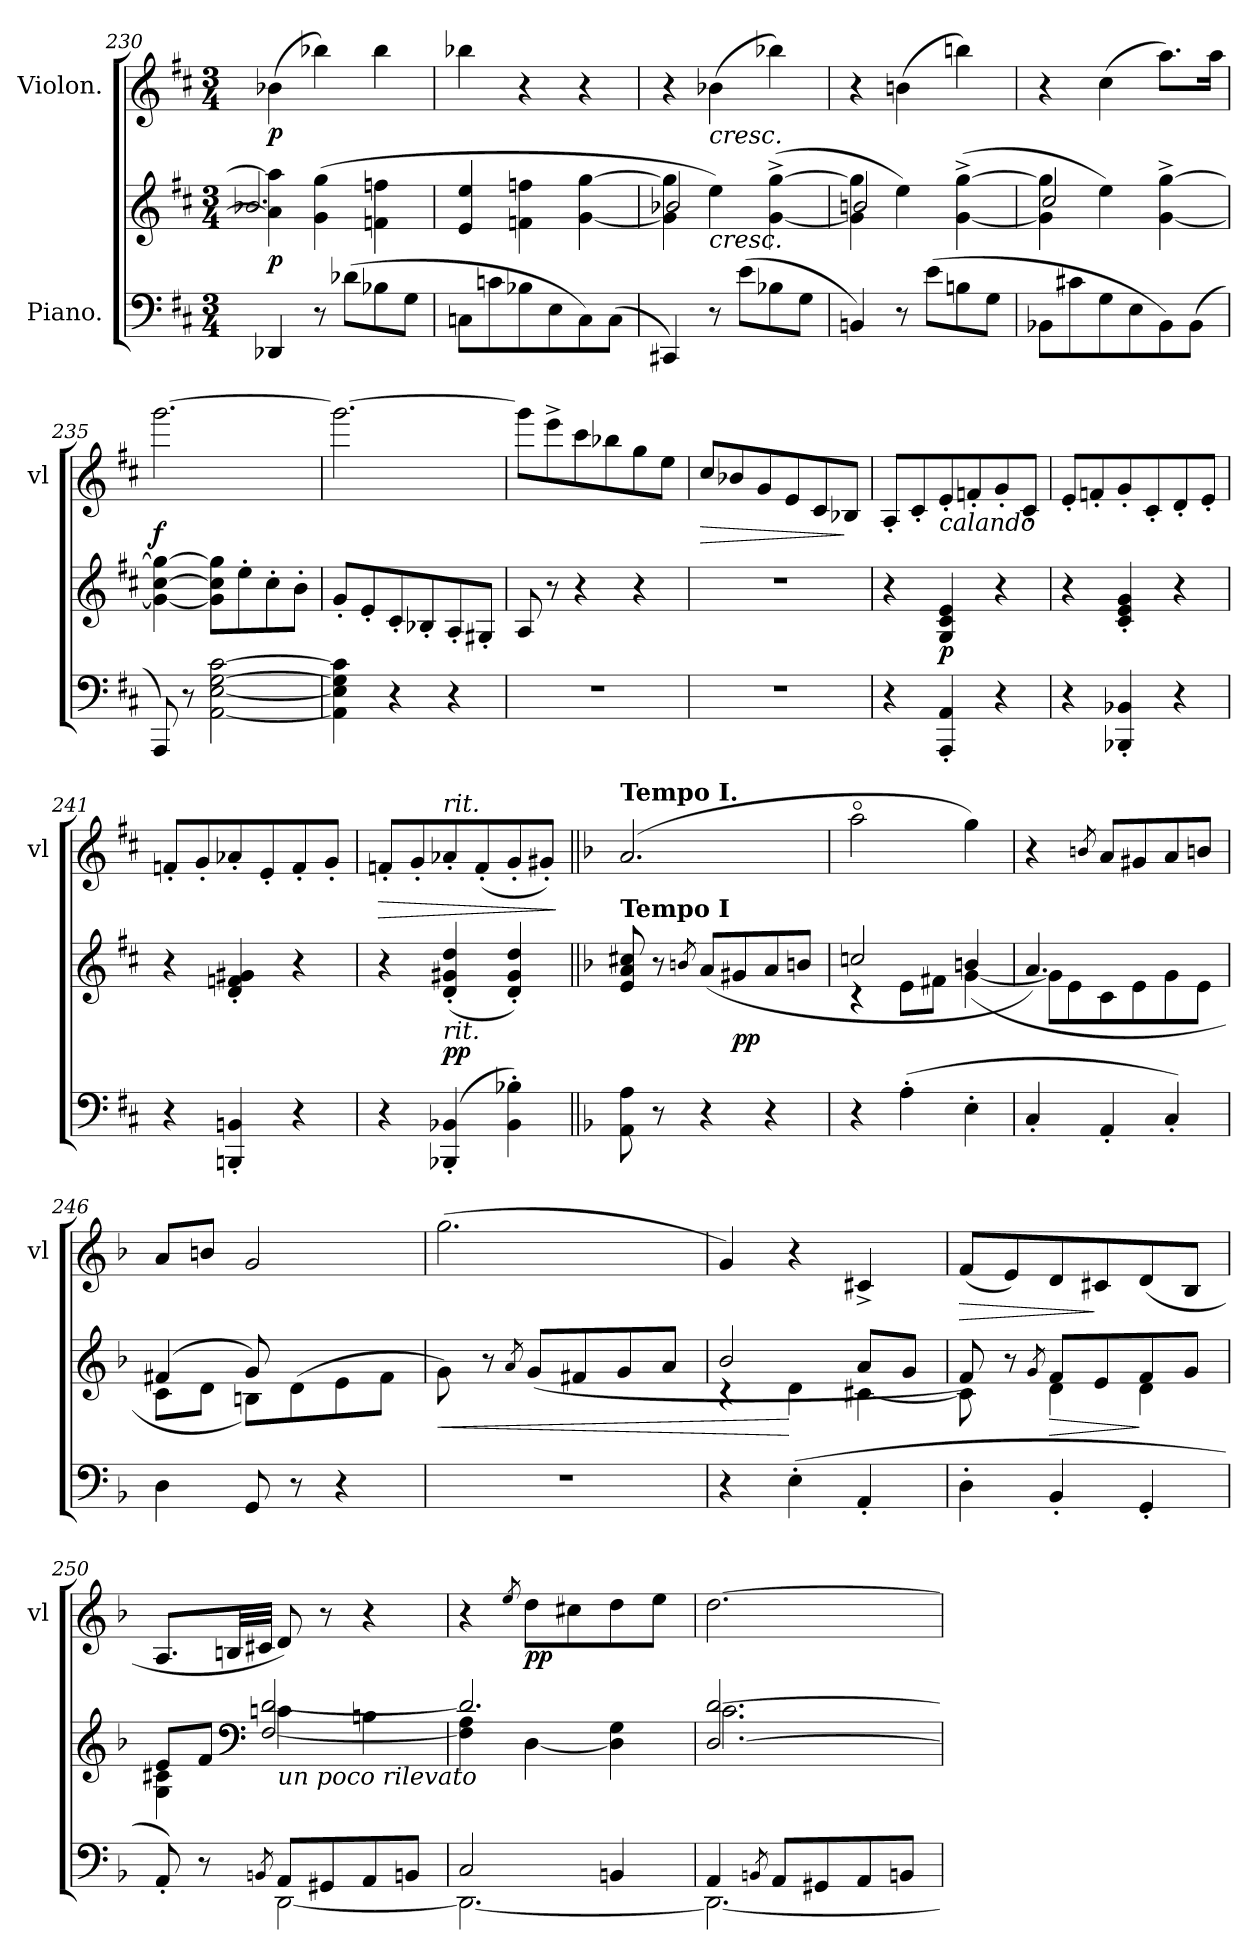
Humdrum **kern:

**kern	**kern	**dynam	**kern	**dynam
*part2	*part2	*part2	*part1	*part1
*staff3	*staff2	*staff2/3	*staff1	*staff1
*I"Piano.	*	*	*I"Violon.	*
*	*	*	*I'vl	*
*clefF4	*clefG2	*	*clefG2	*
*k[f#c#]	*k[f#c#]	*	*k[f#c#]	*
*M3/4	*M3/4	*	*M3/4	*
=230	=230	=230	=230	=230
*	*^	*	*	*
4DD-X/	4a]\ 4aa]\	2.b-X/	p	(4b-X!\	p
8r	(4g\ 4gg\	.	.	4bb-X!\)	.
(8d-X\L	.	.	.	.	.
8B-X\	4fn\ 4ffn\	.	.	4bb-!\	.
8G\J	.	.	.	.	.
*	*v	*v	*	*	*
=231	=231	=231	=231	=231
8Cn\L	4e/ 4ee/	.	4bb-X!\	.
8cn\	.	.	.	.
8B-X\	4fn\ 4ffn\	.	4r	.
8E\	.	.	.	.
8C\)	[4g\ [4gg\	.	4r	.
(8C\J	.	.	.	.
=232	=232	=232	=232	=232
*	*^	*	*	*
4CC#X/)	4g]\ 4gg]\	2b-X/	.	4r	.
!	!	!	!	!LO:TX:b:i:t=cresc.	!
!	!LO:TX:b:i:t=cresc.	!	!	!	!
8r	4ee\)	.	.	(4b-X!\	.
(8e\L	.	.	.	.	.
8B-X\	([4g^\ [4gg^\	4ryy	.	4bb-X!\)	.
8G\J	.	.	.	.	.
=233	=233	=233	=233	=233	=233
4BBn/)	4g]\ 4gg]\	2bn/	.	4r	.
8r	4ee\)	.	.	(4bn!\	.
(8e\L	.	.	.	.	.
8Bn\	([4g^\ [4gg^\	4ryy	.	4bbn!\)	.
8G\J	.	.	.	.	.
=234	=234	=234	=234	=234	=234
8BB-X\L	4g]\ 4gg]\	2cc#/	.	4r	.
8c#X\	.	.	.	.	.
8G\	4ee\)	.	.	(4cc#!\	.
8E\	.	.	.	.	.
8BB-\)	[4g^\ [4gg^\	4ryy	.	8.aa!\L)	.
(8BB-\J	.	.	.	.	.
.	.	.	.	16aa!\Jk	.
*	*v	*v	*	*	*
=235	=235	=235	=235	=235
8AAA/)	4g_\ [4cc#\ 4gg_\	.	[2.ggg!\	f
8r	.	.	.	.
[2AA\ [2E\ [2G\ [2c#\	8g]\ 8cc#]\ 8gg]\L	.	.	.
.	8ee'\	.	.	.
.	8cc#'\	.	.	.
.	8b'\J	.	.	.
=236	=236	=236	=236	=236
4AA]\ 4E]\ 4G]\ 4c#]\	8g'/L	.	2.ggg!\_	.
.	8e'/	.	.	.
4r	8c#'/	.	.	.
.	8B-X'/	.	.	.
4r	8A'/	.	.	.
.	8G#X'/J	.	.	.
=237	=237	=237	=237	=237
2.r	8A/	.	8ggg!\L]	.
.	8r	.	8eee^!\	.
.	4r	.	8ccc#!\	.
.	.	.	8bb-X!\	.
.	4r	.	8gg!\	.
.	.	.	8ee!\J	.
=238	=238	=238	=238	=238
!	!	!	!	!LO:HP:b
2.r	2.r	.	8cc#!/L	>
.	.	.	8b-X!/	.
.	.	.	8g!/	.
.	.	.	8e!/	.
.	.	.	8c#!/	.
.	.	.	8B-X!/J	]
=239	=239	=239	=239	=239
4r	4r	.	8A'!/L	.
.	.	.	8c#'!/	.
!	!	!	!LO:TX:b:i:t=calando	!
4AAA'/ 4AA'/	4G/ 4c#/ 4e/	p	8e'!/	.
.	.	.	8fn'!/	.
4r	4r	.	8g'!/	.
.	.	.	8c#'!/J	.
=240	=240	=240	=240	=240
4r	4r	.	8e'!/L	.
.	.	.	8fn'!/	.
4BBB-X'/ 4BB-X'/	4c#'/ 4e'/ 4g'/	.	8g'!/	.
.	.	.	8c#'!/	.
4r	4r	.	8d'!/	.
.	.	.	8e'!/J	.
=241	=241	=241	=241	=241
4r	4r	.	8fn'!/L	.
.	.	.	8g'!/	.
4BBBn'/ 4BBn'/	4d'/ 4fn'/ 4g#X'/	.	8a-X'!/	.
.	.	.	8e'!/	.
4r	4r	.	8f'!/	.
.	.	.	8g'!/J	.
=242	=242	=242	=242	=242
!	!	!	!	!LO:HP:b
4r	4r	.	8fn'!/L	>
.	.	.	8g'!/	.
!	!	!	!LO:TX:a:i:t=rit.	!
!	!LO:TX:b:i:t=rit.	!	!	!
(4BBB-X'/ 4BB-X'/	(4d'/ 4g#X'/ 4dd'/	pp	8a-X'!/	.
.	.	.	(8f'!/	.
4BB-'\ 4B-X'\)	4d'/ 4g#'/ 4dd'/)	.	8g'!/	.
.	.	.	8g#X'!/J)	.
.	.	.	.	]
=243||	=243||	=243||	=243||	=243||
*k[b-]	*k[b-]	*	*k[b-]	*
!	!	!	!LO:TX:a:B:t=Tempo I.	!
!	!LO:TX:a:B:t=Tempo I	!	!	!
8AA\ 8A\	8e/ 8a/ 8cc#X/	.	(2.a!/	.
8r	8r	.	.	.
.	8qbn/	.	.	.
4r	(>8a/L	.	.	.
.	8g#X/	pp	.	.
4r	8a/	.	.	.
.	8bn/J	.	.	.
=244	=244	=244	=244	=244
*	*^	*	*	*
4r	2ccn/	4r	.	2aao!\	.
(4A'\	.	8e\L	.	.	.
.	.	8f#X\J	.	.	.
4E'\	4bn/	([4g\	.	4gg!\)	.
=245	=245	=245	=245	=245	=245
4C'/	4.a/)	8g\L]	.	4r	.
.	.	8e\	.	.	.
.	.	.	.	8qbn!/	.
4AA'/	.	8c\	.	8a!/L	.
.	8ryy	8e\	.	8g#X!/	.
4C'/)	4ryy	8g\	.	8a!/	.
.	.	8e\J	.	8bn!/J	.
=246	=246	=246	=246	=246	=246
4D\	(4f#X/	8c\L	.	8a!/L	.
.	.	8d\J	.	8bn!/J	.
8GG/	8g/)	8Bn\L)	.	2g!/	.
8r	8ryy	(8d\	.	.	.
4r	4ryy	8e\	.	.	.
.	.	8f#\J	.	.	.
*	*v	*v	*	*	*
=247	=247	=247	=247	=247
2.r	8g\)	<	(2.gg!\	.
.	8r	.	.	.
.	8qa/	.	.	.
.	(>8g/L	.	.	.
.	8f#X/	.	.	.
.	8g/	.	.	.
.	8a/J	.	.	.
=248	=248	=248	=248	=248
*	*^	*	*	*
4r	2b-/	4r	.	4g!/)	.
(4E'\	.	4d\	[	4r	.
4AA'/	8a/L	[4c#X\	.	4c#X^!/	.
.	8g/J	.	.	.	.
=249	=249	=249	=249	=249	=249
!	!	!	!	!	!LO:HP:b
4D'\	8f/)	8c#\]	.	(8f!/L	>
.	8r	8ryy	.	8e!/)	.
.	8qg/	.	.	.	.
4BB-'/	8f/L	4d\	>	8d!/	.
.	8e/	.	.	8c#X!/	]
4GG'/	8f/	4d\	]	(8d!/	.
.	8g/J	.	.	8B-!/J	.
=250	=250	=250	=250	=250	=250
*^	*	*	*	*	*
8AA'/)	4ryy	8e/L	4G\ 4c#X\	.	8.A!/L	.
8r	.	8f/J	.	.	.	.
.	.	.	.	.	32Bn!/LL	.
.	.	.	.	.	32c#X!/JJJ	.
8qBBn/	.	.	.	.	.	.
*	*	*clefF4	*	*	*	*
!	!	!LO:TX:b:i:t=un poco rilevato	!	!	!	!
8AA/L	[2DD\	4cn\	[2F/ [2d/	.	8d!/)	.
8GG#X/	.	.	.	.	8r	.
8AA/	.	4Bn\	.	.	4r	.
8BBn/J	.	.	.	.	.	.
=251	=251	=251	=251	=251	=251	=251
2C/	2.DD\_	2.d/]	4F]\ 4A\	.	4r	.
.	.	.	.	.	8qee!/	.
.	.	.	[4D\	.	8dd!\L	pp
.	.	.	.	.	8cc#X!\	.
4BBn/	.	.	4D]\ 4G\	.	8dd!\	.
.	.	.	.	.	8ee!\J	.
=252	=252	=252	=252	=252	=252	=252
4AA/	2.DD\_	[2.D/ [2.d/	2.c\	.	[2.dd!\	.
8qBBn/	.	.	.	.	.	.
8AA/L	.	.	.	.	.	.
8GG#X/	.	.	.	.	.	.
8AA/	.	.	.	.	.	.
8BBn/J	.	.	.	.	.	.
*v	*v	*	*	*	*	*
*	*v	*v	*	*	*
=	=	=	=	=
*-	*-	*-	*-	*-
